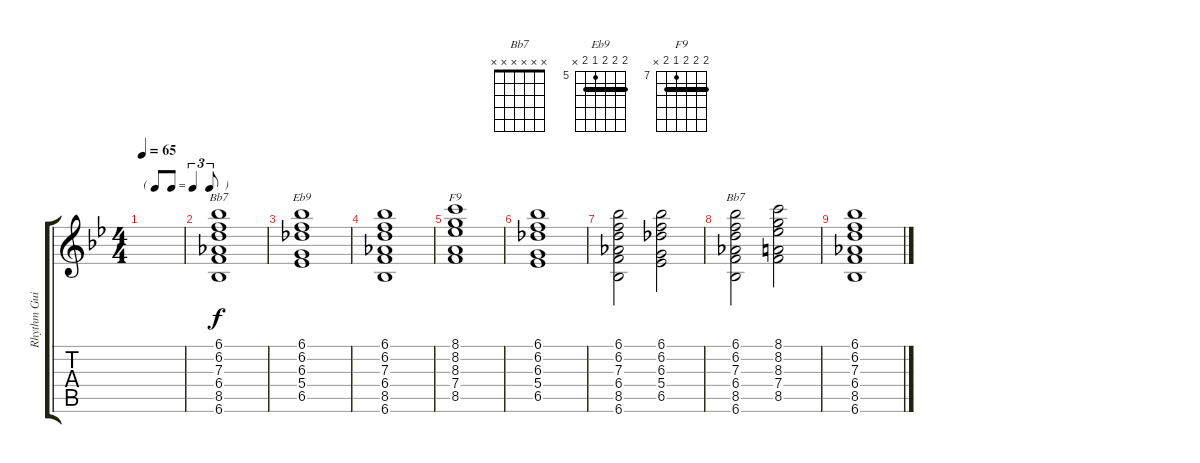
\track ("Rhythm Guitar" "Rhythm Gui") {instrument electricguitarclean}
\staff {score tabs}
\tuning (E4 B3 G3 D3 A2 E2) {hide}
\chord ("Bb7" 6 6 7 6 8 6) {firstfret 6 barre 6}
\chord ("Eb9" 6 6 6 5 6 x) {firstfret 5 barre 6}
\chord ("F9" 8 8 8 7 8 x) {firstfret 7 barre 8}
\chord ("Bb7" x x x x x x)
\ts (4 4)
\tf triplet8th
\tempo 65
\clef g2
\ks bb
|
(6.1 6.2 7.3 6.4 8.5 6.6).1{ch "Bb7"} |
(6.1 6.2 6.3 5.4 6.5).1{ch "Eb9"} |
(6.1 6.2 7.3 6.4 8.5 6.6).1 |
(8.1 8.2 8.3 7.4 8.5).1{ch "F9"} |
(6.1 6.2 6.3 5.4 6.5).1 |
(6.1 6.2 7.3 6.4 8.5 6.6).2 (6.1 6.2 6.3 5.4 6.5).2 |
(6.1 6.2 7.3 6.4 8.5 6.6).2{ch "Bb7"} (8.1 8.2 8.3 7.4 8.5).2 |
(6.1 6.2 7.3 6.4 8.5 6.6).1
